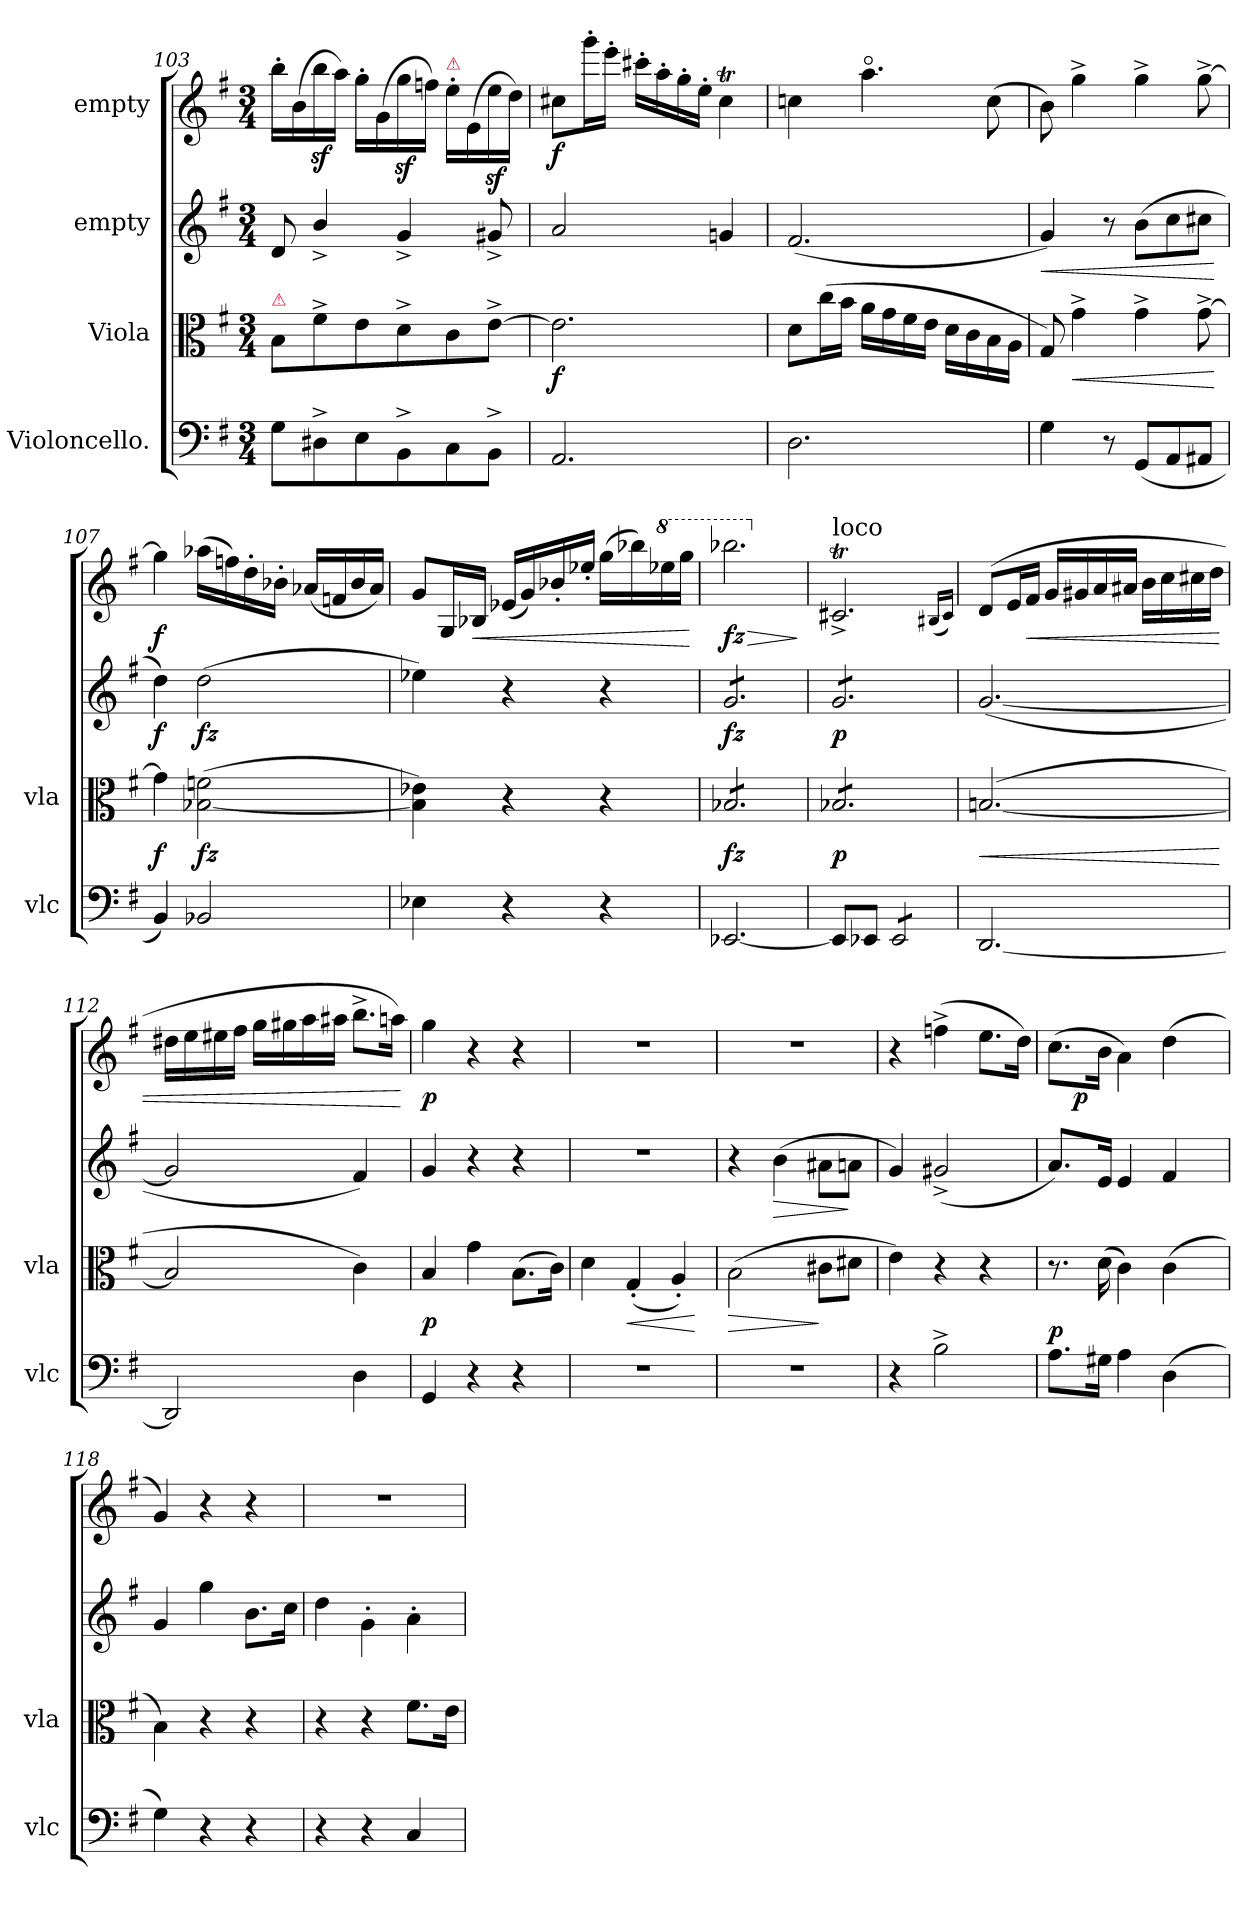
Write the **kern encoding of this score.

**kern	**dynam	**kern	**dynam	**kern	**dynam	**kern	**dynam
*part4	*part4	*part3	*part3	*part2	*part2	*part1	*part1
*staff4	*staff4	*staff3	*staff3	*staff2	*staff2	*staff1	*staff1
*I"Violoncello.	*	*I"Viola	*	*I"empty	*	*I"empty	*
*I'vlc	*	*I'vla	*	*	*	*	*
*clefF4	*	*clefC3	*	*clefG2	*	*clefG2	*
*k[f#]	*	*k[f#]	*	*k[f#]	*	*k[f#]	*
*e:	*	*e:	*	*e:	*	*e:	*
*M3/4	*	*M3/4	*	*M3/4	*	*M3/4	*
=103	=103	=103	=103	=103	=103	=103	=103
!	!	!LO:TX:a:color=crimson:t=⚠	!	!	!	!	!
8G\L	.	8B\L	.	8d/	.	16bb'\LL	.
.	.	.	.	.	.	(16b\	.
8D#X^\	.	8f#^\	.	4b^/	.	16bbz\	.
.	.	.	.	.	.	16aa\JJ)	.
8E\	.	8e\	.	.	.	16gg'\LL	.
.	.	.	.	.	.	(16g\	.
8BB^\	.	8d^\	.	4g^/	.	16ggz\	.
.	.	.	.	.	.	16ffn\JJ)	.
!	!	!	!	!	!	!LO:TX:a:color=crimson:t=⚠	!
8C\	.	8c\	.	.	.	16ee'\LL	.
.	.	.	.	.	.	(16e/	.
8BB^\J	.	[8e^\J	.	8g#X^/	.	16eez\	.
.	.	.	.	.	.	16dd\JJ)	.
=104	=104	=104	=104	=104	=104	=104	=104
2.AA/	.	2.e\]	f	2a/	.	8cc#X\L	f
.	.	.	.	.	.	16ggg'\L	.
.	.	.	.	.	.	16eee'\JJ	.
.	.	.	.	.	.	16ccc#X'\LL	.
.	.	.	.	.	.	16aa'\	.
.	.	.	.	.	.	16gg'\	.
.	.	.	.	.	.	16ee'\JJ	.
.	.	.	.	4gn/	.	4cc#t\	.
=105	=105	=105	=105	=105	=105	=105	=105
2.D\	.	8d\L	.	(>2.f#/	.	4ccn\	.
.	.	(16cc\L	.	.	.	.	.
.	.	16b\JJ	.	.	.	.	.
.	.	16a\LL	.	.	.	4.aao\	.
.	.	16g\	.	.	.	.	.
.	.	16f#\	.	.	.	.	.
.	.	16e\JJ	.	.	.	.	.
.	.	16d\LL	.	.	.	.	.
.	.	16c\	.	.	.	.	.
.	.	16B\	.	.	.	(8cc\	.
.	.	16A\JJ	.	.	.	.	.
=106	=106	=106	=106	=106	=106	=106	=106
!	!	!	!	!	!LO:HP:b	!	!
4G\	.	8G/)	.	4g/)	<	8b\)	.
!	!	!	!LO:HP:b	!	!	!	!
.	.	4g^<\	<	.	.	4gg^<\	.
8r	.	.	.	8r	.	.	.
(8GG/L	.	4g^<\	.	(8b\L	.	4gg^<\	.
8AA/	.	.	.	8cc\	.	.	.
8AA#X/J	.	[8g^<\	.	8cc#X\J	.	[8gg^<\	.
.	.	.	[	.	[	.	.
=107	=107	=107	=107	=107	=107	=107	=107
4BB/)	.	4g\]	f	4dd\)	f	4gg\]	f
2BB-X/	.	([2B-X\ 2fn\	fz	(2dd\	fz	(16aa-X\LL	.
.	.	.	.	.	.	16ffn\)	.
.	.	.	.	.	.	16dd'\	.
.	.	.	.	.	.	16b-X'\JJ	.
.	.	.	.	.	.	(16a-X/LL	.
.	.	.	.	.	.	16fn/	.
.	.	.	.	.	.	16b-/	.
.	.	.	.	.	.	16a-/JJ)	.
=108	=108	=108	=108	=108	=108	=108	=108
4E-X\	.	4B-]\ 4e-X\)	.	4ee-X\)	.	8g/L	.
.	.	.	.	.	.	16G/L	.
!	!	!	!	!	!	!	!LO:HP:b
.	.	.	.	.	.	16B-X/JJ	<
4r	.	4r	.	4r	.	(16e-X/LL	.
.	.	.	.	.	.	16g/)	.
.	.	.	.	.	.	16b-X'/	.
.	.	.	.	.	.	16ee-X'/JJ	.
4r	.	4r	.	4r	.	(16gg\LL	.
.	.	.	.	.	.	16bb-X\)	.
*	*	*	*	*	*	*8va	*
.	.	.	.	.	.	16eee-X\	.
.	.	.	.	.	.	16ggg\JJ	.
.	.	.	.	.	.	.	[
=109	=109	=109	=109	=109	=109	=109	=109
!	!	!	!	!	!	!	!LO:HP:b
*	*	*tremolo	*	*	*	*	*
*	*	*	*	*tremolo	*	*	*
[2.EE-X/	.	8B-X/L	fz	8g/L	fz	2.bbb-X\	> fz
.	.	8B-X/	.	8g/	.	.	.
.	.	8B-X/	.	8g/	.	.	.
.	.	8B-X/	.	8g/	.	.	.
.	.	8B-X/	.	8g/	.	.	.
.	.	8B-X/J	.	8g/J	.	.	.
.	.	.	.	.	.	.	]
=110	=110	=110	=110	=110	=110	=110	=110
*	*	*	*	*	*	*X8va	*
!	!	!	!	!	!	!LO:TX:a:t=loco	!
8EE-/L]	.	8B-X/L	p	8g/L	p	2.c#Xt^/	.
8EE-X/J	.	8B-X/	.	8g/	.	.	.
*tremolo	*	*	*	*	*	*	*
8EE-/L	.	8B-X/	.	8g/	.	.	.
8EE-/	.	8B-X/	.	8g/	.	.	.
8EE-/	.	8B-X/	.	8g/	.	.	.
8EE-/J	.	8B-X/J	.	8g/J	.	.	.
*	*	*	*	*Xtremolo	*	*	*
*	*	*Xtremolo	*	*	*	*	*
*Xtremolo	*	*	*	*	*	*	*
.	.	.	.	.	.	(16qqB#X/LL	.
.	.	.	.	.	.	16qqc#/JJ)	.
=111	=111	=111	=111	=111	=111	=111	=111
!	!	!	!LO:HP:b	!	!	!	!
[2.DD/	.	([2.Bn/	<	(>[2.g/	.	(8d/L	.
.	.	.	.	.	.	16e/L	.
!	!	!	!	!	!	!	!LO:HP:b
.	.	.	.	.	.	16f#/JJ	<
.	.	.	.	.	.	16g/LL	.
.	.	.	.	.	.	16g#X/	.
.	.	.	.	.	.	16a/	.
.	.	.	.	.	.	16a#X/JJ	.
.	.	.	.	.	.	16b\LL	.
.	.	.	.	.	.	16cc\	.
.	.	.	.	.	.	16cc#X\	.
.	.	.	.	.	.	16dd\JJ	.
.	.	.	[	.	.	.	.
=112	=112	=112	=112	=112	=112	=112	=112
2DD/]	.	2B/]	.	2g/]	.	16dd#X\LL	.
.	.	.	.	.	.	16ee\	.
.	.	.	.	.	.	16ee#X\	.
.	.	.	.	.	.	16ff#\JJ	.
.	.	.	.	.	.	16gg\LL	.
.	.	.	.	.	.	16gg#X\	.
.	.	.	.	.	.	16aa\	.
.	.	.	.	.	.	16aa#X\JJ	.
4D\	.	4c\)	.	4f#/)	.	8.bb^<\L	.
.	.	.	.	.	.	16aan\Jk)	.
.	.	.	.	.	.	.	[
=113	=113	=113	=113	=113	=113	=113	=113
4GG/	.	4B/	p	4g/	.	4gg\	p
4r	.	4g\	.	4r	.	4r	.
4r	.	(8.B\L	.	4r	.	4r	.
.	.	16c\Jk)	.	.	.	.	.
=114	=114	=114	=114	=114	=114	=114	=114
2.r	.	4d\	.	2.r	.	2.r	.
!	!	!	!LO:HP:b	!	!	!	!
.	.	(>4G'/	<	.	.	.	.
.	.	4A'/)	.	.	.	.	.
.	.	.	[	.	.	.	.
=115	=115	=115	=115	=115	=115	=115	=115
!	!	!	!LO:HP:b	!	!	!	!
2.r	.	(2B\	>	4r	.	2.r	.
!	!	!	!	!	!LO:HP:b	!	!
.	.	.	.	(4b\	>	.	.
.	.	8c#X\L	]	8a#X\L	.	.	.
.	.	8d#X\J	.	8an\J	]	.	.
=116	=116	=116	=116	=116	=116	=116	=116
4r	.	4e\)	.	4g/)	.	4r	.
2B^\	.	4r	.	(>2g#X^/	.	(4ffn^<\	.
.	.	4r	.	.	.	8.ee\L	.
.	.	.	.	.	.	16dd\Jk)	.
=117	=117	=117	=117	=117	=117	=117	=117
!	!LO:DY:a	!	!	!	!	!	!
*	*	*	*	*	*	*^	*
8.A\L	p	8.r	.	8.a/L)	.	(8.cc\L	16.ryy	.
.	.	.	.	.	.	.	2ryy	p
16G#X\Jk	.	(16d\	.	16e/Jk	.	16b\Jk	.	.
4A\	.	4c\)	.	4e/	.	4a\)	.	.
(4D\	.	(4c\	.	4f#/	.	(4dd\	.	.
.	.	.	.	.	.	.	8ryy	.
.	.	.	.	.	.	.	32ryy	.
*	*	*	*	*	*	*v	*v	*
=118	=118	=118	=118	=118	=118	=118	=118
4G\)	.	4B\)	.	4g/	.	4g/)	.
4r	.	4r	.	4gg\	.	4r	.
4r	.	4r	.	8.b\L	.	4r	.
.	.	.	.	16cc\Jk	.	.	.
=119	=119	=119	=119	=119	=119	=119	=119
4r	.	4r	.	4dd\	.	2.r	.
4r	.	4r	.	4g'\	.	.	.
4C/	.	8.f#\L	.	4a'\	.	.	.
.	.	16e\Jk	.	.	.	.	.
=	=	=	=	=	=	=	=
*-	*-	*-	*-	*-	*-	*-	*-
